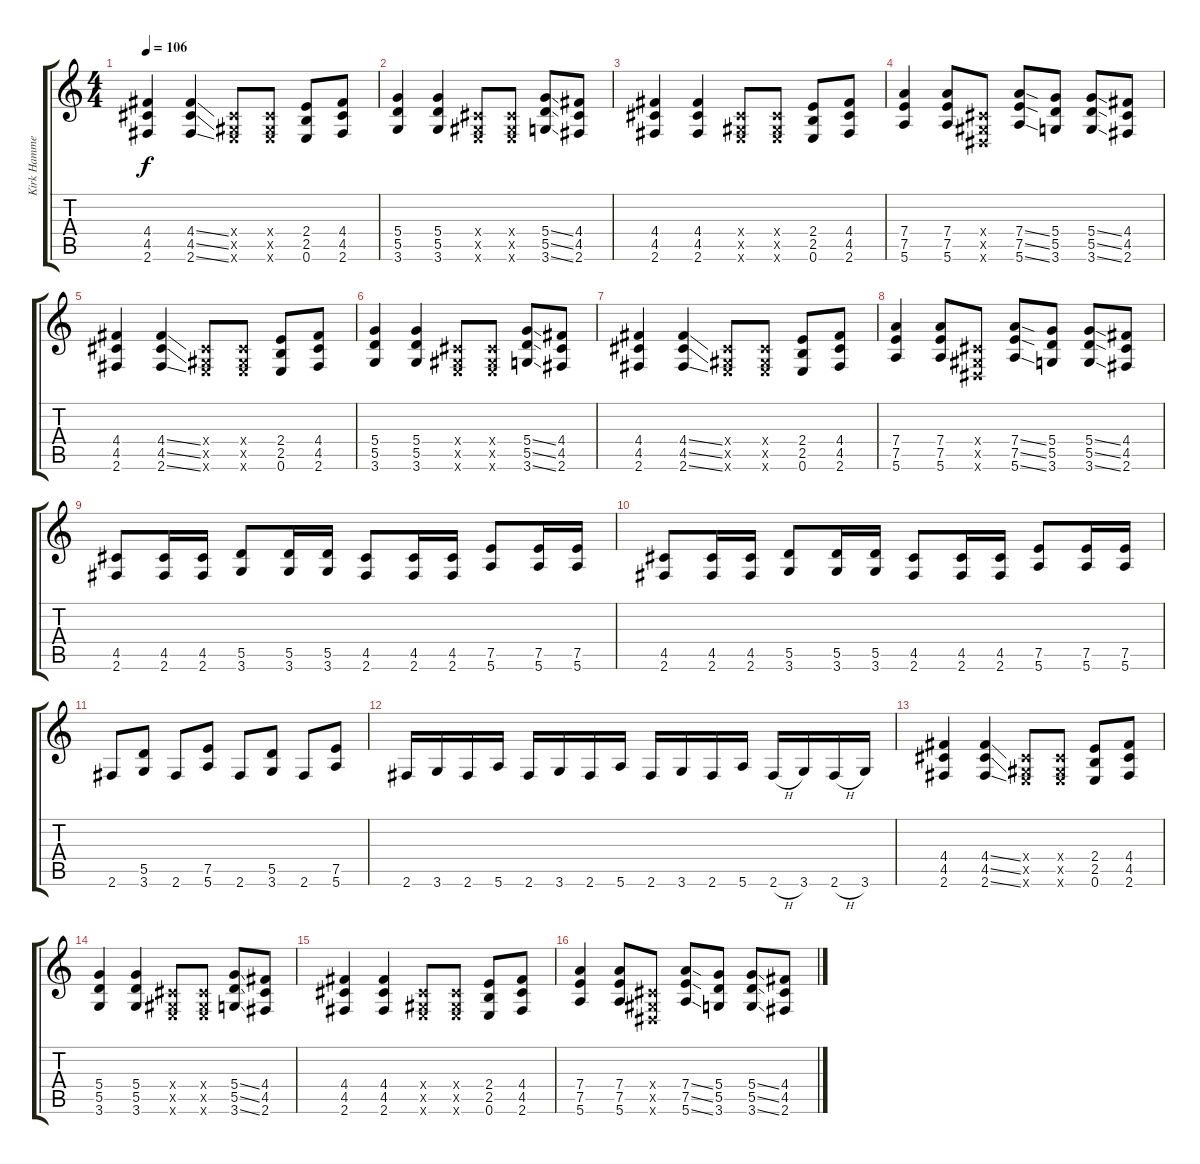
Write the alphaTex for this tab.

\track ("Kirk Hammet" "Kirk Hamme") {instrument distortionguitar}
\staff {score tabs}
\tuning (E4 B3 G3 D3 A2 E2) {hide}
\ts (4 4)
\tempo 106
\clef g2
\ks c
(4.4 4.5 2.6).4{dy f} (4.4{ss} 4.5{ss} 2.6{ss}).4 (-1.4{x} -1.5{x} 0.6{x}).8 (-1.4{x} -1.5{x} 0.6{x}).8 (2.4 2.5 0.6).8 (4.4 4.5 2.6).8 |
(5.4 5.5 3.6).4 (5.4 5.5 3.6).4 (-1.4{x} -1.5{x} 0.6{x}).8 (-1.4{x} -1.5{x} 0.6{x}).8 (5.4{ss} 5.5{ss} 3.6{ss}).8 (4.4 4.5 2.6).8 |
(4.4 4.5 2.6).4 (4.4 4.5 2.6).4 (-1.4{x} -1.5{x} 0.6{x}).8 (-1.4{x} -1.5{x} 0.6{x}).8 (2.4 2.5 0.6).8 (4.4 4.5 2.6).8 |
(7.4 7.5 5.6).4 (7.4 7.5 5.6).8 (-1.4{x} -1.5{x} -1.6{x}).8 (7.4{ss} 7.5{ss} 5.6{ss}).8 (5.4 5.5 3.6).8 (5.4{ss} 5.5{ss} 3.6{ss}).8 (4.4 4.5 2.6).8 |
(4.4 4.5 2.6).4 (4.4{ss} 4.5{ss} 2.6{ss}).4 (-1.4{x} -1.5{x} 0.6{x}).8 (-1.4{x} -1.5{x} 0.6{x}).8 (2.4 2.5 0.6).8 (4.4 4.5 2.6).8 |
(5.4 5.5 3.6).4 (5.4 5.5 3.6).4 (-1.4{x} -1.5{x} 0.6{x}).8 (-1.4{x} -1.5{x} 0.6{x}).8 (5.4{ss} 5.5{ss} 3.6{ss}).8 (4.4 4.5 2.6).8 |
(4.4 4.5 2.6).4 (4.4{ss} 4.5{ss} 2.6{ss}).4 (-1.4{x} -1.5{x} 0.6{x}).8 (-1.4{x} -1.5{x} 0.6{x}).8 (2.4 2.5 0.6).8 (4.4 4.5 2.6).8 |
(7.4 7.5 5.6).4 (7.4 7.5 5.6).8 (-1.4{x} -1.5{x} -1.6{x}).8 (7.4{ss} 7.5{ss} 5.6{ss}).8 (5.4 5.5 3.6).8 (5.4{ss} 5.5{ss} 3.6{ss}).8 (4.4 4.5 2.6).8 |
(4.5 2.6).8 (4.5 2.6).16 (4.5 2.6).16 (5.5 3.6).8 (5.5 3.6).16 (5.5 3.6).16 (4.5 2.6).8 (4.5 2.6).16 (4.5 2.6).16 (7.5 5.6).8 (7.5 5.6).16 (7.5 5.6).16 |
(4.5 2.6).8 (4.5 2.6).16 (4.5 2.6).16 (5.5 3.6).8 (5.5 3.6).16 (5.5 3.6).16 (4.5 2.6).8 (4.5 2.6).16 (4.5 2.6).16 (7.5 5.6).8 (7.5 5.6).16 (7.5 5.6).16 |
2.6.8 (5.5 3.6).8 2.6.8 (7.5 5.6).8 2.6.8 (5.5 3.6).8 2.6.8 (7.5 5.6).8 |
2.6.16 3.6.16 2.6.16 5.6.16 2.6.16 3.6.16 2.6.16 5.6.16 2.6.16 3.6.16 2.6.16 5.6.16 2.6{h}.16 3.6.16 2.6{h}.16 3.6.16 |
(4.4 4.5 2.6).4 (4.4{ss} 4.5{ss} 2.6{ss}).4 (-1.4{x} -1.5{x} 0.6{x}).8 (-1.4{x} -1.5{x} 0.6{x}).8 (2.4 2.5 0.6).8 (4.4 4.5 2.6).8 |
(5.4 5.5 3.6).4 (5.4 5.5 3.6).4 (-1.4{x} -1.5{x} 0.6{x}).8 (-1.4{x} -1.5{x} 0.6{x}).8 (5.4{ss} 5.5{ss} 3.6{ss}).8 (4.4 4.5 2.6).8 |
(4.4 4.5 2.6).4 (4.4 4.5 2.6).4 (-1.4{x} -1.5{x} 0.6{x}).8 (-1.4{x} -1.5{x} 0.6{x}).8 (2.4 2.5 0.6).8 (4.4 4.5 2.6).8 |
(7.4 7.5 5.6).4 (7.4 7.5 5.6).8 (-1.4{x} -1.5{x} -1.6{x}).8 (7.4{ss} 7.5{ss} 5.6{ss}).8 (5.4 5.5 3.6).8 (5.4{ss} 5.5{ss} 3.6{ss}).8 (4.4 4.5 2.6).8
